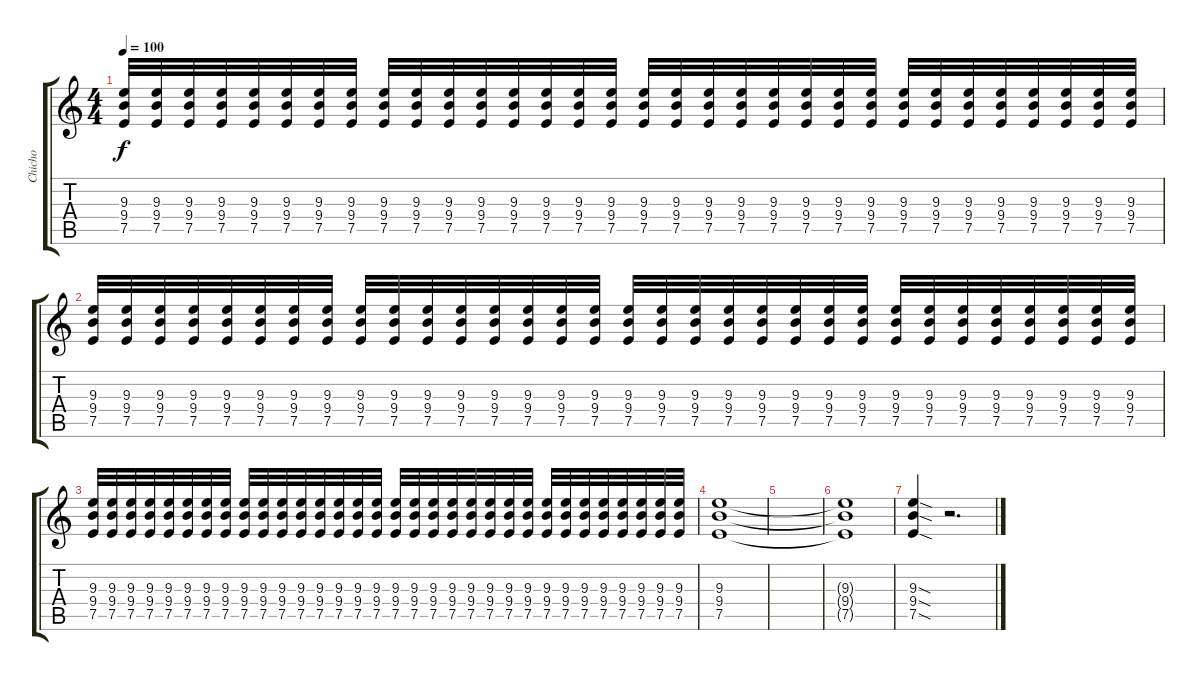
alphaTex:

\track ("Chicho" "Chicho") {instrument distortionguitar}
\staff {score tabs}
\tuning (E4 B3 G3 D3 A2 E2) {hide}
\ts (4 4)
\tempo 100
\clef g2
\ks c
(9.3 9.4 7.5).32{dy f} (9.3 9.4 7.5).32 (9.3 9.4 7.5).32 (9.3 9.4 7.5).32 (9.3 9.4 7.5).32 (9.3 9.4 7.5).32 (9.3 9.4 7.5).32 (9.3 9.4 7.5).32 (9.3 9.4 7.5).32 (9.3 9.4 7.5).32 (9.3 9.4 7.5).32 (9.3 9.4 7.5).32 (9.3 9.4 7.5).32 (9.3 9.4 7.5).32 (9.3 9.4 7.5).32 (9.3 9.4 7.5).32 (9.3 9.4 7.5).32 (9.3 9.4 7.5).32 (9.3 9.4 7.5).32 (9.3 9.4 7.5).32 (9.3 9.4 7.5).32 (9.3 9.4 7.5).32 (9.3 9.4 7.5).32 (9.3 9.4 7.5).32 (9.3 9.4 7.5).32 (9.3 9.4 7.5).32 (9.3 9.4 7.5).32 (9.3 9.4 7.5).32 (9.3 9.4 7.5).32 (9.3 9.4 7.5).32 (9.3 9.4 7.5).32 (9.3 9.4 7.5).32 |
(9.3 9.4 7.5).32 (9.3 9.4 7.5).32 (9.3 9.4 7.5).32 (9.3 9.4 7.5).32 (9.3 9.4 7.5).32 (9.3 9.4 7.5).32 (9.3 9.4 7.5).32 (9.3 9.4 7.5).32 (9.3 9.4 7.5).32 (9.3 9.4 7.5).32 (9.3 9.4 7.5).32 (9.3 9.4 7.5).32 (9.3 9.4 7.5).32 (9.3 9.4 7.5).32 (9.3 9.4 7.5).32 (9.3 9.4 7.5).32 (9.3 9.4 7.5).32 (9.3 9.4 7.5).32 (9.3 9.4 7.5).32 (9.3 9.4 7.5).32 (9.3 9.4 7.5).32 (9.3 9.4 7.5).32 (9.3 9.4 7.5).32 (9.3 9.4 7.5).32 (9.3 9.4 7.5).32 (9.3 9.4 7.5).32 (9.3 9.4 7.5).32 (9.3 9.4 7.5).32 (9.3 9.4 7.5).32 (9.3 9.4 7.5).32 (9.3 9.4 7.5).32 (9.3 9.4 7.5).32 |
(9.3 9.4 7.5).32 (9.3 9.4 7.5).32 (9.3 9.4 7.5).32 (9.3 9.4 7.5).32 (9.3 9.4 7.5).32 (9.3 9.4 7.5).32 (9.3 9.4 7.5).32 (9.3 9.4 7.5).32 (9.3 9.4 7.5).32 (9.3 9.4 7.5).32 (9.3 9.4 7.5).32 (9.3 9.4 7.5).32 (9.3 9.4 7.5).32 (9.3 9.4 7.5).32 (9.3 9.4 7.5).32 (9.3 9.4 7.5).32 (9.3 9.4 7.5).32 (9.3 9.4 7.5).32 (9.3 9.4 7.5).32 (9.3 9.4 7.5).32 (9.3 9.4 7.5).32 (9.3 9.4 7.5).32 (9.3 9.4 7.5).32 (9.3 9.4 7.5).32 (9.3 9.4 7.5).32 (9.3 9.4 7.5).32 (9.3 9.4 7.5).32 (9.3 9.4 7.5).32 (9.3 9.4 7.5).32 (9.3 9.4 7.5).32 (9.3 9.4 7.5).32 (9.3 9.4 7.5).32 |
(9.3 9.4 7.5).1 |
|
(9.3{t} 9.4{t} 7.5{t}).1 |
(9.3{sod} 9.4{sod} 7.5{sod}).4 r.2{d}
